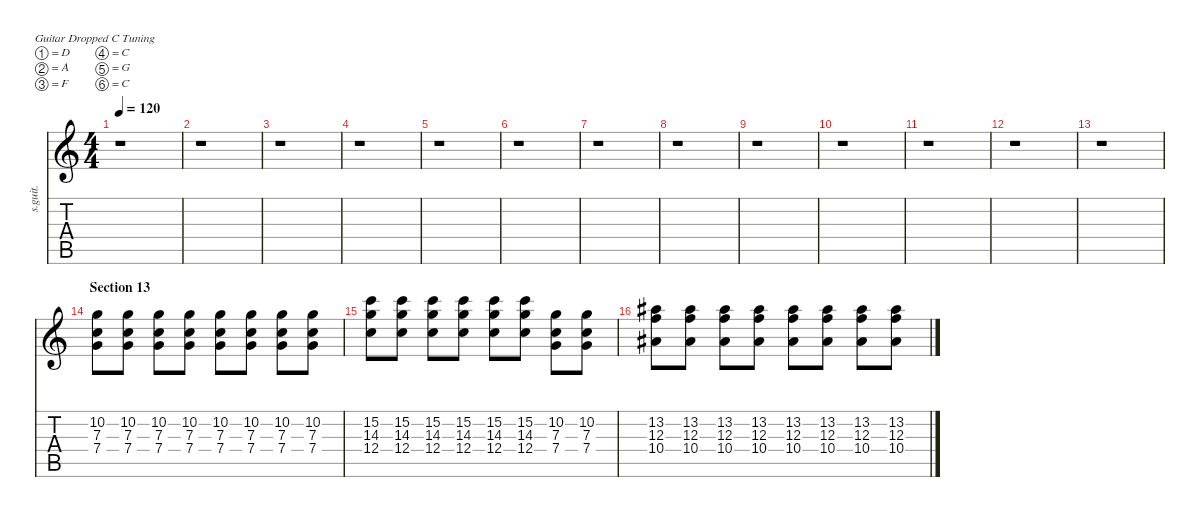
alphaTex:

\defaultSystemsLayout 4
\hideDynamics
\bracketExtendMode nobrackets
\track ("Jake Bowen" "s.guit.") {instrument distortionguitar}
\staff {score tabs}
\tuning (D4 A3 F3 C3 G2 C2)
\ts (4 4)
\tempo 120
\clef g2
\ks c
r.1{dy mf} |
r.1 |
r.1 |
r.1 |
r.1 |
r.1 |
r.1 |
r.1 |
r.1 |
r.1 |
r.1 |
r.1 |
r.1 |
\section ("" "Section 13")
(10.2 7.3 7.4).8{lyrics (0 "") lyrics (1 "") lyrics (2 "") lyrics (3 "") lyrics (4 "")} (10.2 7.3 7.4).8{lyrics (0 "") lyrics (1 "") lyrics (2 "") lyrics (3 "") lyrics (4 "")} (10.2 7.3 7.4).8{lyrics (0 "") lyrics (1 "") lyrics (2 "") lyrics (3 "") lyrics (4 "")} (10.2 7.3 7.4).8{lyrics (0 "") lyrics (1 "") lyrics (2 "") lyrics (3 "") lyrics (4 "")} (10.2 7.3 7.4).8{lyrics (0 "") lyrics (1 "") lyrics (2 "") lyrics (3 "") lyrics (4 "")} (10.2 7.3 7.4).8{lyrics (0 "") lyrics (1 "") lyrics (2 "") lyrics (3 "") lyrics (4 "")} (10.2 7.3 7.4).8{lyrics (0 "") lyrics (1 "") lyrics (2 "") lyrics (3 "") lyrics (4 "")} (10.2 7.3 7.4).8{lyrics (0 "") lyrics (1 "") lyrics (2 "") lyrics (3 "") lyrics (4 "")} |
(15.2 14.3 12.4).8{lyrics (0 "") lyrics (1 "") lyrics (2 "") lyrics (3 "") lyrics (4 "")} (15.2 14.3 12.4).8{lyrics (0 "") lyrics (1 "") lyrics (2 "") lyrics (3 "") lyrics (4 "")} (15.2 14.3 12.4).8{lyrics (0 "") lyrics (1 "") lyrics (2 "") lyrics (3 "") lyrics (4 "")} (15.2 14.3 12.4).8{lyrics (0 "") lyrics (1 "") lyrics (2 "") lyrics (3 "") lyrics (4 "")} (15.2 14.3 12.4).8{lyrics (0 "") lyrics (1 "") lyrics (2 "") lyrics (3 "") lyrics (4 "")} (15.2 14.3 12.4).8{lyrics (0 "") lyrics (1 "") lyrics (2 "") lyrics (3 "") lyrics (4 "")} (10.2 7.3 7.4).8{lyrics (0 "") lyrics (1 "") lyrics (2 "") lyrics (3 "") lyrics (4 "")} (10.2 7.3 7.4).8{lyrics (0 "") lyrics (1 "") lyrics (2 "") lyrics (3 "") lyrics (4 "")} |
(13.2{acc #} 12.3 10.4{acc #}).8{lyrics (0 "") lyrics (1 "") lyrics (2 "") lyrics (3 "") lyrics (4 "")} (13.2{acc #} 12.3 10.4{acc #}).8{lyrics (0 "") lyrics (1 "") lyrics (2 "") lyrics (3 "") lyrics (4 "")} (13.2{acc #} 12.3 10.4{acc #}).8{lyrics (0 "") lyrics (1 "") lyrics (2 "") lyrics (3 "") lyrics (4 "")} (13.2{acc #} 12.3 10.4{acc #}).8{lyrics (0 "") lyrics (1 "") lyrics (2 "") lyrics (3 "") lyrics (4 "")} (13.2{acc #} 12.3 10.4{acc #}).8{lyrics (0 "") lyrics (1 "") lyrics (2 "") lyrics (3 "") lyrics (4 "")} (13.2{acc #} 12.3 10.4{acc #}).8{lyrics (0 "") lyrics (1 "") lyrics (2 "") lyrics (3 "") lyrics (4 "")} (13.2{acc #} 12.3 10.4{acc #}).8{lyrics (0 "") lyrics (1 "") lyrics (2 "") lyrics (3 "") lyrics (4 "")} (13.2{acc #} 12.3 10.4{acc #}).8{lyrics (0 "") lyrics (1 "") lyrics (2 "") lyrics (3 "") lyrics (4 "")}
